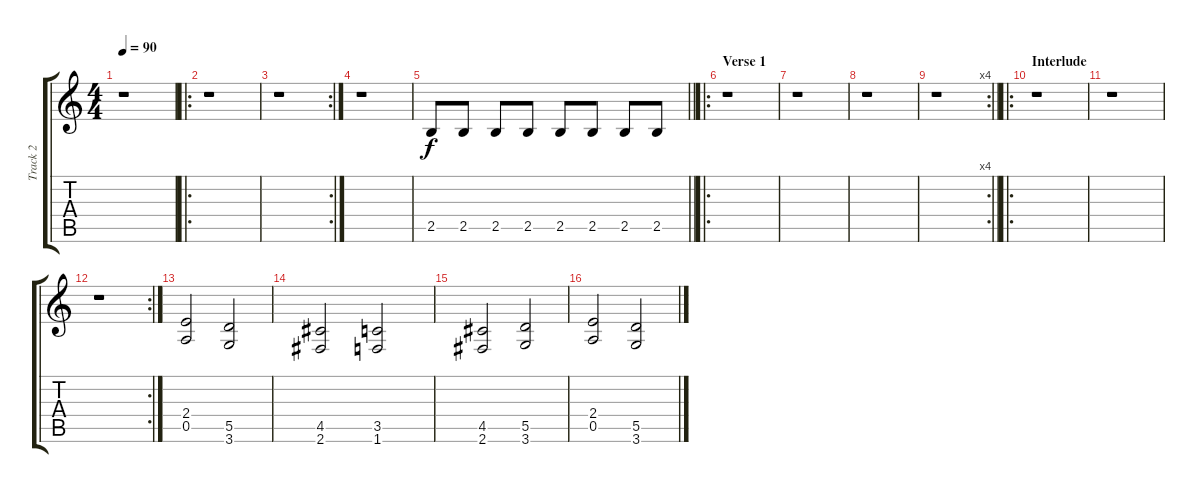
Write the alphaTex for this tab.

\track ("Track 2" "Track 2") {instrument distortionguitar}
\staff {score tabs}
\tuning (E4 B3 G3 D3 A2 E2) {hide}
\ts (4 4)
\tempo 90
\clef g2
\ks c
r.1{dy f} |
\ro
r.1 |
\rc 2
r.1 |
r.1 |
\barLineRight lightlight
2.5.8 2.5.8 2.5.8 2.5.8 2.5.8 2.5.8 2.5.8 2.5.8 |
\ro
\section ("" "Verse 1")
r.1 |
r.1 |
r.1 |
\rc 4
\barLineRight lightlight
r.1 |
\ro
\section ("" "Interlude")
r.1 |
r.1 |
\rc 2
r.1 |
(2.4 0.5).2 (5.5 3.6).2 |
(4.5 2.6).2 (3.5 1.6).2 |
(4.5 2.6).2 (5.5 3.6).2 |
(2.4 0.5).2 (5.5 3.6).2
